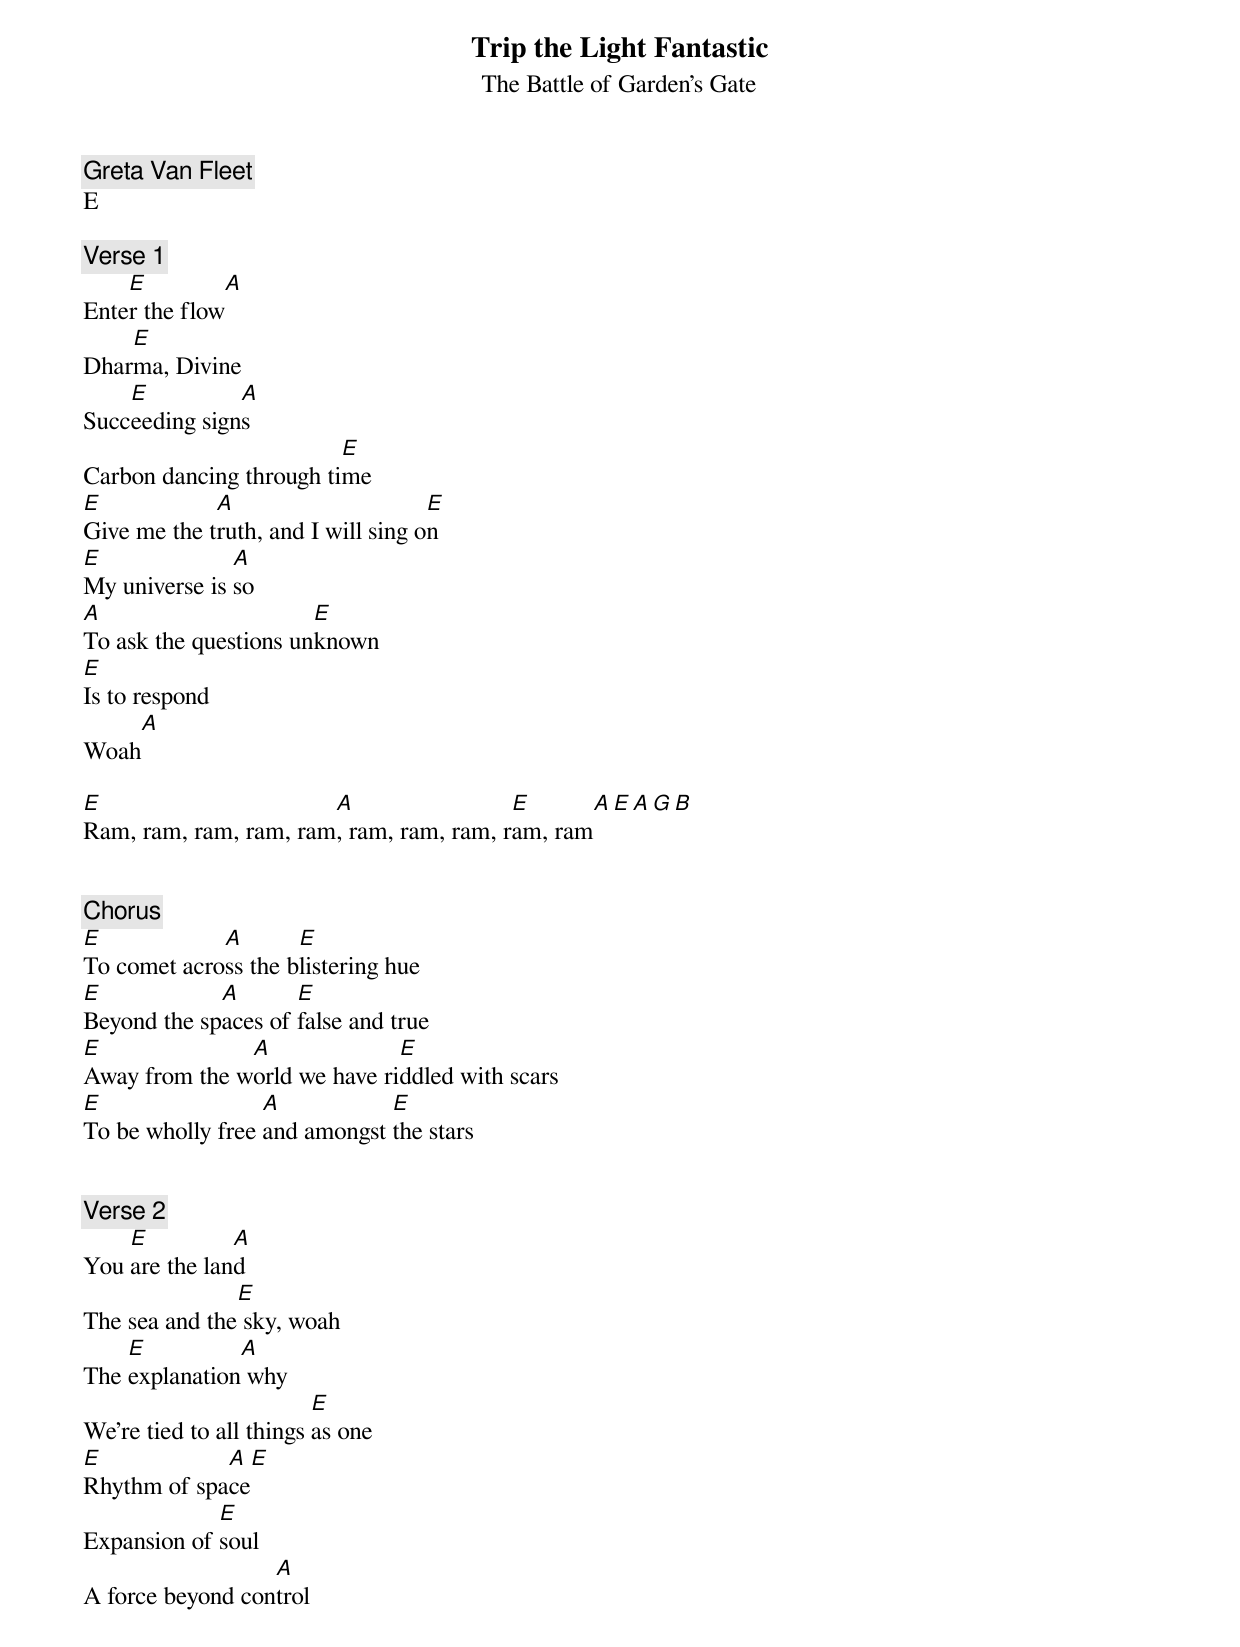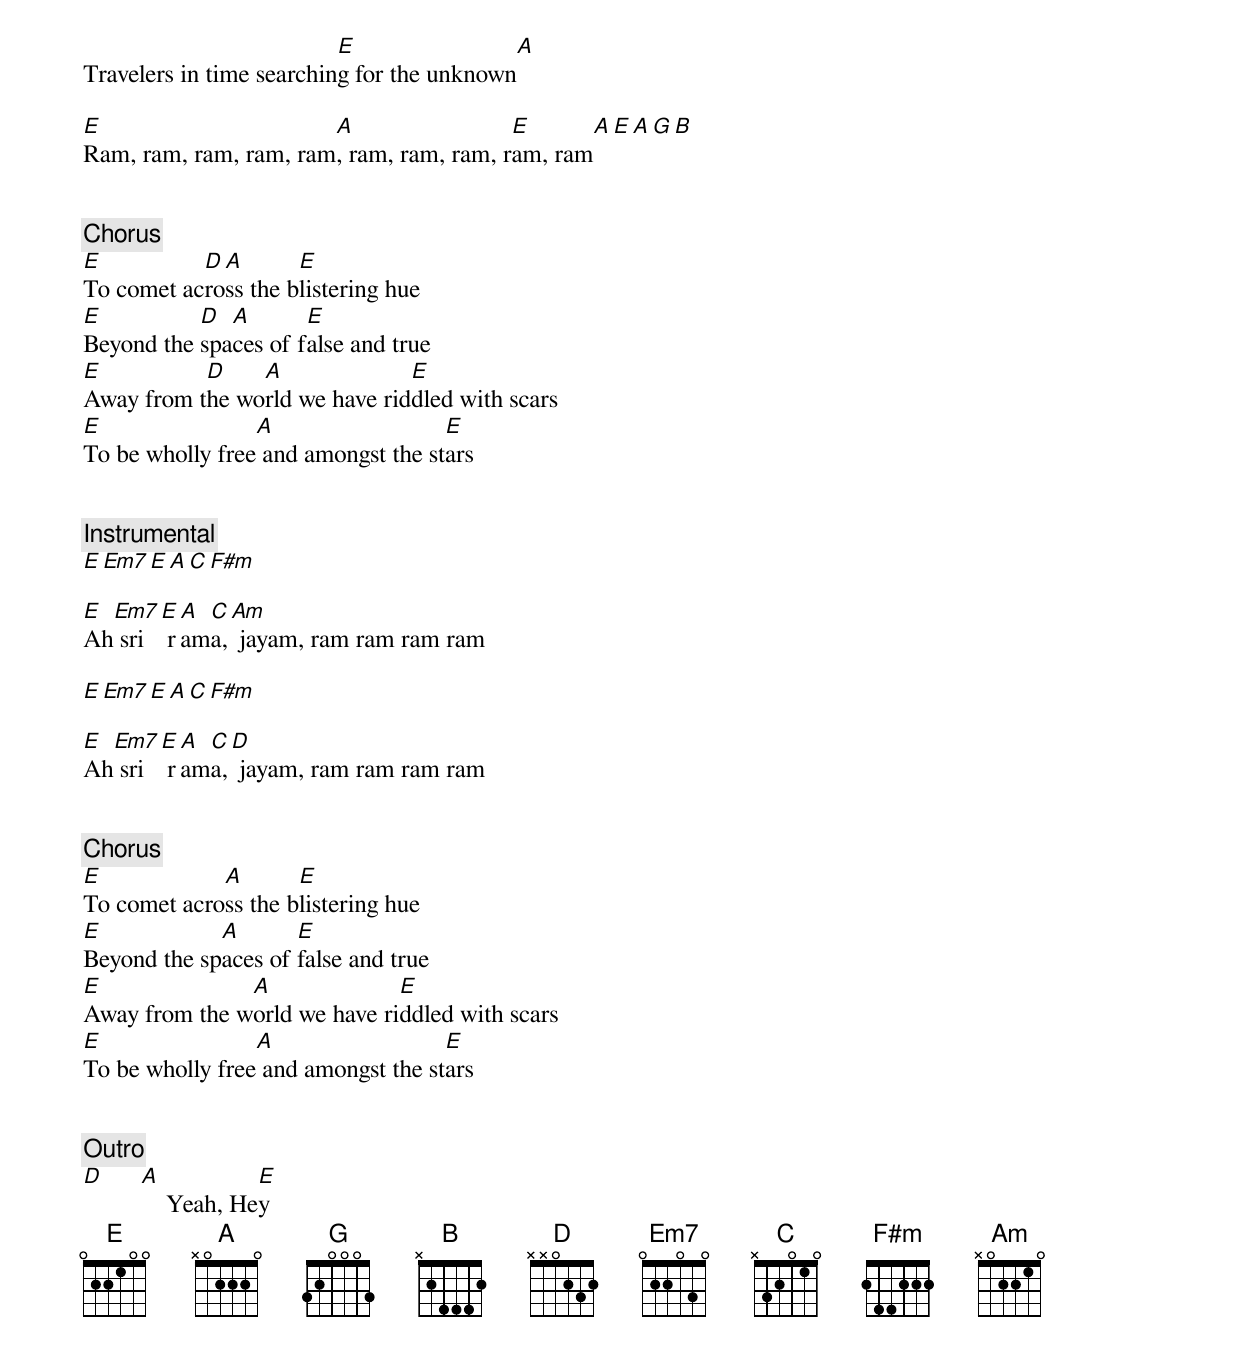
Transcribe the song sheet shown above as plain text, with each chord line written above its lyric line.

Trip the Light Fantastic
The Battle of Garden's Gate
Greta Van Fleet
E

[Verse 1]
    E          A
Enter the flow
    E
Dharma, Divine
    E          A
Succeeding signs
                         E
Carbon dancing through time
E            A                      E
Give me the truth, and I will sing on
E              A
My universe is so
A                      E
To ask the questions unknown
E
Is to respond
    A
Woah

E                      A                 E            A    E     A     G    B
Ram, ram, ram, ram, ram, ram, ram, ram, ram, ram


[Chorus]
E            A       E
To comet across the blistering hue
E            A       E
Beyond the spaces of false and true
E              A              E
Away from the world we have riddled with scars
E                 A           E
To be wholly free and amongst the stars


[Verse 2]
    E          A
You are the land
               E
The sea and the sky, woah
    E          A
The explanation why
                         E
We're tied to all things as one
E            A                      E
Rhythm of space
             E
Expansion of soul
                  A
A force beyond control
                          E                    A
Travelers in time searching for the unknown

E                      A                 E            A    E     A     G    B
Ram, ram, ram, ram, ram, ram, ram, ram, ram, ram


[Chorus]
E          D A       E
To comet across the blistering hue
E          D  A       E
Beyond the spaces of false and true
E          D    A              E
Away from the world we have riddled with scars
E                A                  E
To be wholly free and amongst the stars


[Instrumental]
E Em7 E A C F#m

E Em7 E A C Am
Ah sri rama, jayam, ram ram ram ram

E Em7 E A C F#m

E Em7 E A C D
Ah sri rama, jayam, ram ram ram ram


[Chorus]
E            A       E
To comet across the blistering hue
E            A       E
Beyond the spaces of false and true
E              A              E
Away from the world we have riddled with scars
E                A                  E
To be wholly free and amongst the stars


[Outro]
D     A           E
          Yeah, Hey
